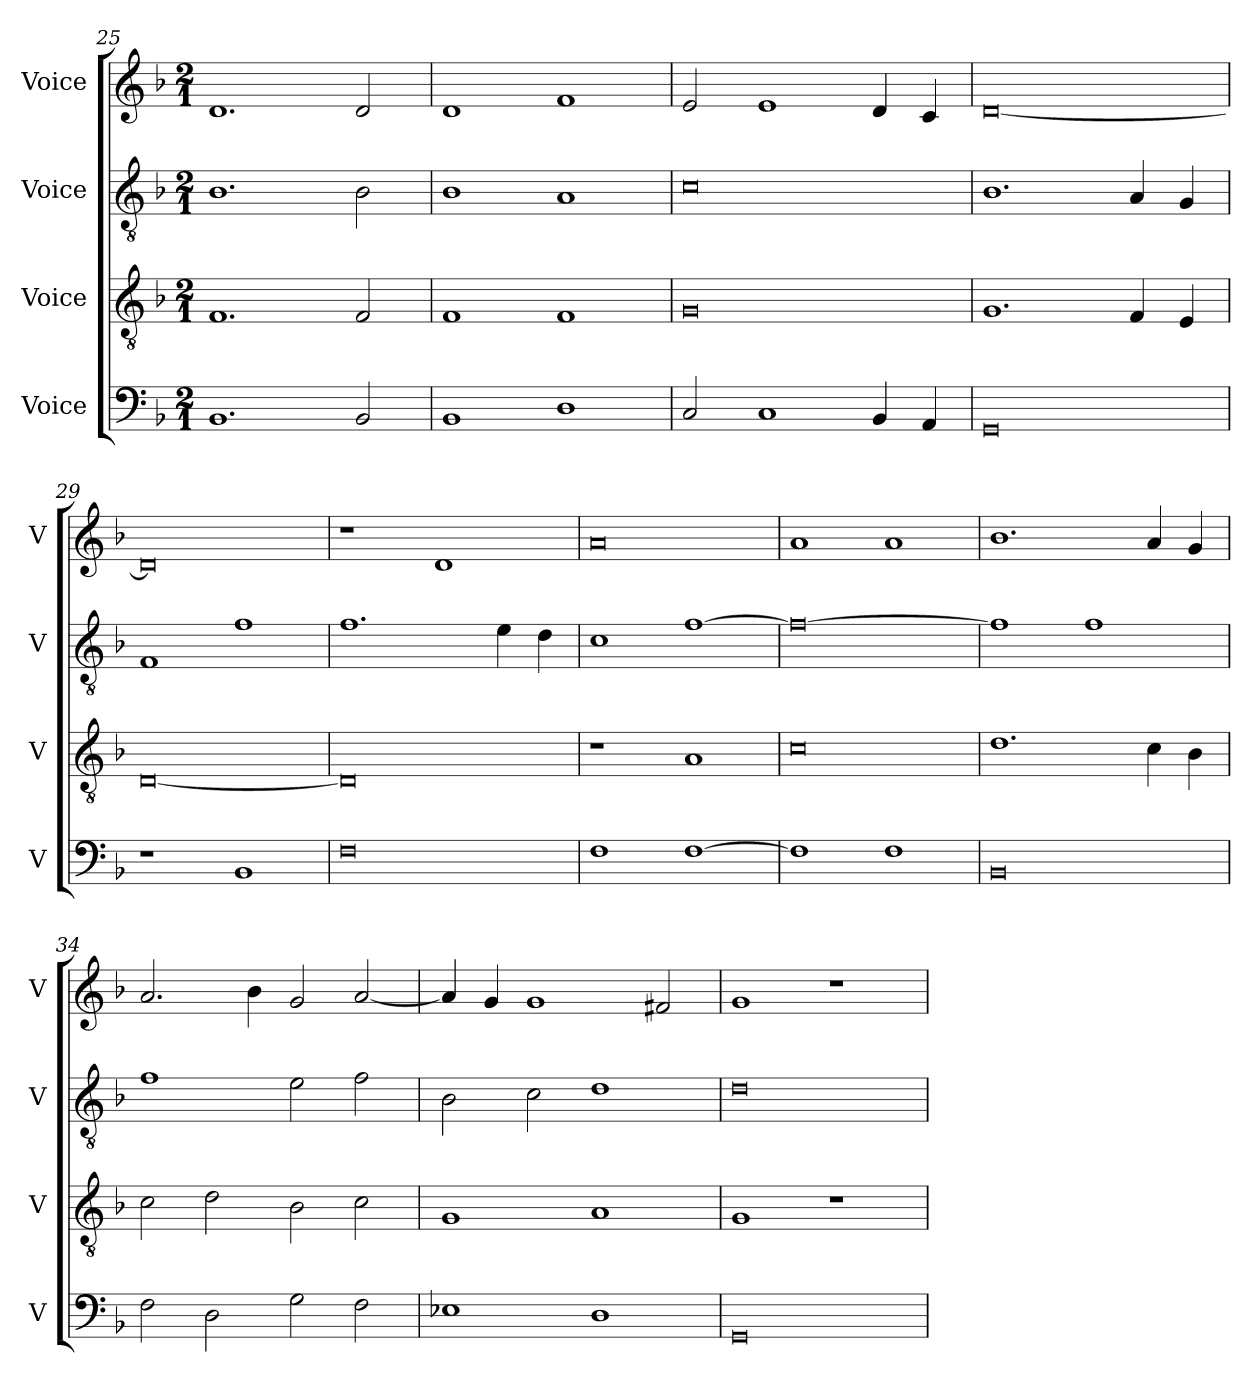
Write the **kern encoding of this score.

**kern	**kern	**kern	**kern
*part4	*part3	*part2	*part1
*staff4	*staff3	*staff2	*staff1
*I"Voice	*I"Voice	*I"Voice	*I"Voice
*I'V	*I'V	*I'V	*I'V
!!LO:LB:g=z
*clefF4	*clefGv2	*clefGv2	*clefG2
*k[b-]	*k[b-]	*k[b-]	*k[b-]
*M2/1	*M2/1	*M2/1	*M2/1
=25	=25	=25	=25
1.BB-	1.F	1.B-	1.d
2BB-/	2F/	2B-\	2d/
=26	=26	=26	=26
1BB-	1F	1B-	1d
1D	1F	1A	1f
=27	=27	=27	=27
2C/	0G	0c	2e/
1C	.	.	1e
4BB-/	.	.	4d/
4AA/	.	.	4c/
=28	=28	=28	=28
0GG	1.G	1.B-	[0d
.	4F/	4A/	.
.	4E/	4G/	.
=29	=29	=29	=29
1r	[0D	1F	0d]
1BB-	.	1f	.
!!LO:PB:g=z
=30	=30	=30	=30
0F	0D]	1.f	1r
.	.	.	1d
.	.	4e\	.
.	.	4d\	.
=31	=31	=31	=31
1F	1r	1c	0a
[1F	1A	[1f	.
=32	=32	=32	=32
1F]	0c	0f_	1a
1F	.	.	1a
=33	=33	=33	=33
0BB-	1.d	1f]	1.b-
.	.	1f	.
.	4c\	.	4a/
.	4B-\	.	4g/
!!LO:LB:g=z
=34	=34	=34	=34
2F\	2c\	1f	2.a/
2D\	2d\	.	.
.	.	.	4b-\
2G\	2B-\	2e\	2g/
2F\	2c\	2f\	[2a/
=35	=35	=35	=35
1E-X	1G	2B-\	4a/]
.	.	.	4g/
.	.	2c\	1g
1D	1A	1d	.
.	.	.	2f#X/
=36	=36	=36	=36
0GG	1G	0d	1g
.	1r	.	1r
=	=	=	=
*-	*-	*-	*-
